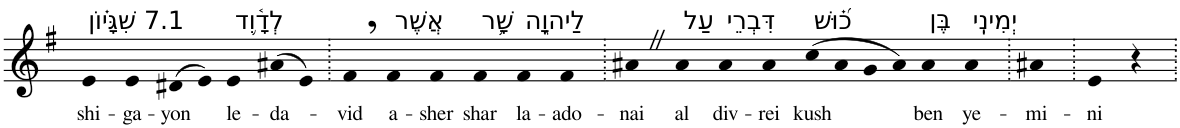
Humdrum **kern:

**kern	**text
*part1	*part1
*staff1	*staff1
*I"Piano	*
*I'Pno	*
*clefG2	*
*k[f#]	*
*G:	*
=1	=1
!LO:TX:a:t=7.1 שִׁגָּי֗וֹן	!
!	!LO:LY:b
4e	shi-
!	!LO:LY:b
4e	-ga-
!	!LO:LY:b
(>8d#X	-yon
8e)	.
!LO:TX:a:t=לְדָ֫וִ֥ד	!
!	!LO:LY:b
4e	le-
!	!LO:LY:b
(>8a#X	-da-
8e)	.
=2.	=2.
!	!LO:LY:b
4f#,	-vid
!LO:TX:a:t=אֲשֶׁר	!
!	!LO:LY:b
4f#	a-
!	!LO:LY:b
4f#	-sher
!LO:TX:a:t=שָׁ֥ר	!
!	!LO:LY:b
4f#	shar
!LO:TX:a:t=לַיהוָ֑ה	!
!	!LO:LY:b
4f#	la-
!	!LO:LY:b
4f#	-ado-
=3.	=3.
!	!LO:LY:b
4a#XZ	-nai
!LO:TX:a:t=עַל	!
!	!LO:LY:b
4a#	al
!LO:TX:a:t=דִּבְרֵי	!
!	!LO:LY:b
4a#	div-
!	!LO:LY:b
4a#	-rei
!LO:TX:a:t=כ֝֗וּשׁ	!
!	!LO:LY:b
(>8cc	kush
8a#	.
8g	.
8a#)	.
!LO:TX:a:t=בֶּן	!
!	!LO:LY:b
4a#	ben
!LO:TX:a:t=יְמִינִֽי	!
!	!LO:LY:b
4a#	ye-
=4.	=4.
!	!LO:LY:b
4a#X	-mi-
=5.	=5.
!	!LO:LY:b
4e	-ni
4r	.
=.	=.
*-	*-
